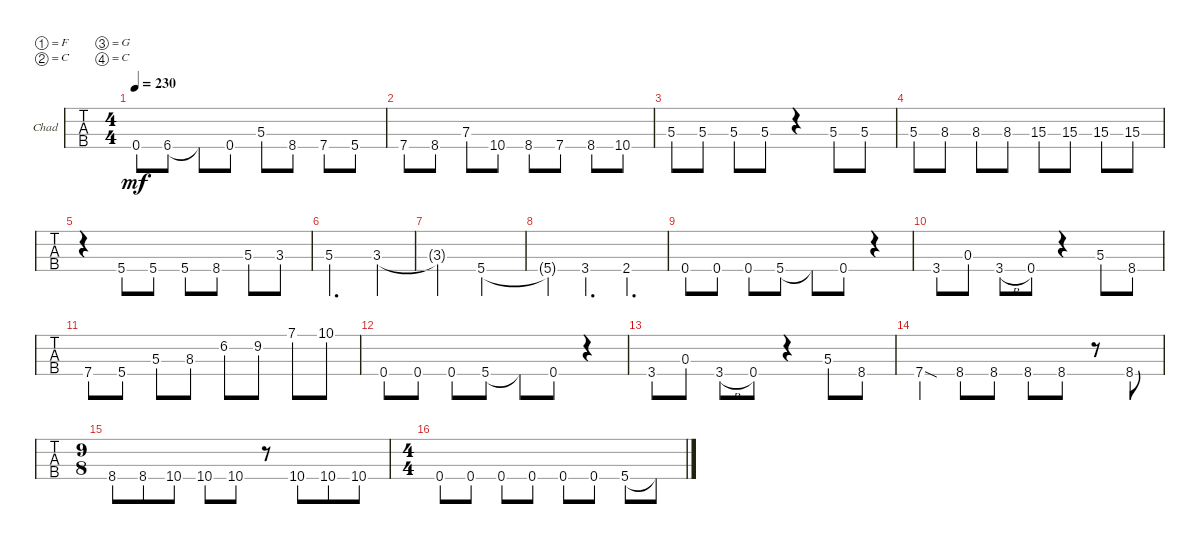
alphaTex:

\bracketExtendMode groupsimilarinstruments
\firstSystemTrackNameOrientation horizontal
\otherSystemsTrackNameOrientation horizontal
\track ("Doctor Lagorno" "Chad") {instrument electricbassfinger}
\staff {tabs}
\tuning (F2 C2 G1 C1)
\ts (4 4)
\tempo 230
\clef f4
\ks c
0.4.8{dy mf} 6.4.8 6.4{t}.8 0.4.8 5.3.8 8.4.8 7.4.8 5.4.8 |
7.4.8 8.4.8 7.3.8 10.4.8 8.4.8 7.4.8 8.4.8 10.4.8 |
5.3.8 5.3.8 5.3.8 5.3.8 r.4 5.3.8 5.3.8 |
5.3.8 8.3.8 8.3.8 8.3.8 15.3.8 15.3.8 15.3.8 15.3.8 |
r.4 5.4.8 5.4.8 5.4.8 8.4.8 5.3.8 3.3.8 |
5.3.2{d} 3.3.4 |
3.3{t}.2 5.4.2 |
5.4{t}.4 3.4.4{d} 2.4.4{d} |
0.4.8 0.4.8 0.4.8 5.4.8 5.4{t}.8 0.4.8 r.4 |
3.4.8 0.3.8 3.4{h}.8 0.4.8 r.4 5.3.8 8.4.8 |
7.4.8 5.4.8 5.3.8 8.3.8 6.2.8 9.2.8 7.1.8 10.1.8 |
0.4.8 0.4.8 0.4.8 5.4.8 5.4{t}.8 0.4.8 r.4 |
3.4.8 0.3.8 3.4{h}.8 0.4.8 r.4 5.3.8 8.4.8 |
7.4{sod}.4 8.4.8 8.4.8 8.4.8 8.4.8 r.8 8.4.8 |
\ts (9 8)
8.4.8 8.4.8 10.4.8 10.4.8 10.4.8 r.8 10.4.8 10.4.8 10.4.8 |
\ts (4 4)
0.4.8 0.4.8 0.4.8 0.4.8 0.4.8 0.4.8 5.4.8 5.4{t}.8
